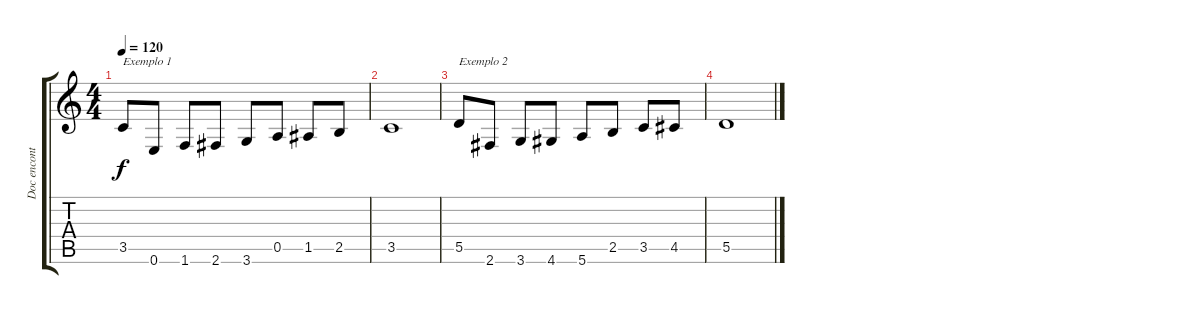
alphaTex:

\track ("Doc encontra Jimi" "Doc encont") {instrument overdrivenguitar}
\staff {score tabs}
\tuning (E4 B3 G3 D3 A2 E2) {hide}
\ts (4 4)
\tempo 120
\clef g2
\ks c
3.5.8{txt "Exemplo 1" dy f instrument overdrivenguitar} 0.6.8 1.6.8 2.6.8 3.6.8 0.5.8 1.5.8 2.5.8 |
3.5.1 |
5.5.8{txt "Exemplo 2"} 2.6.8 3.6.8 4.6.8 5.6.8 2.5.8 3.5.8 4.5.8 |
5.5.1
